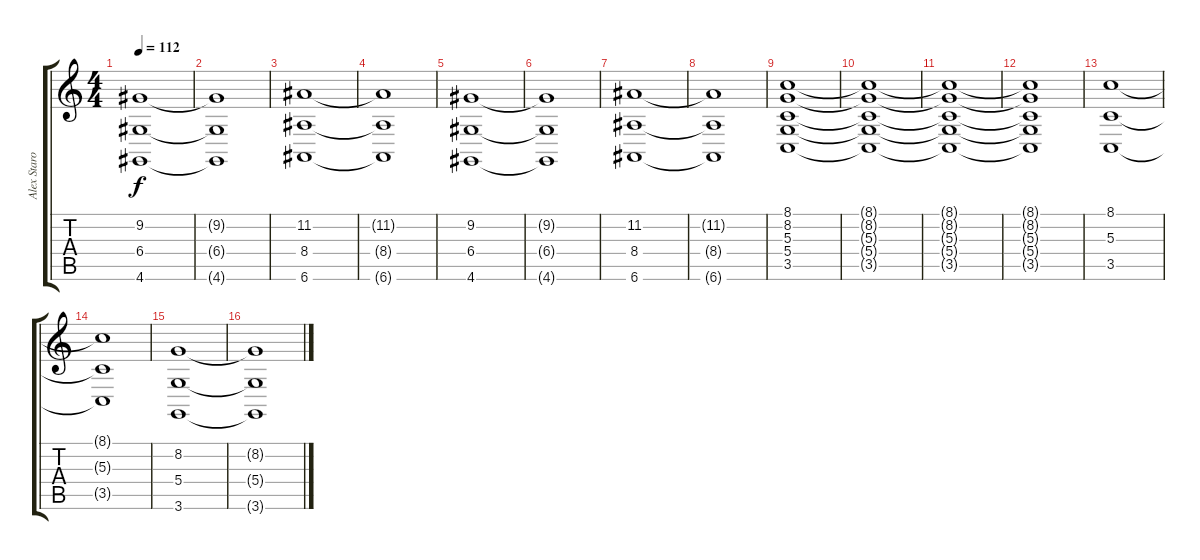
\track ("Alex Staropoli - String Ensemble" "Alex Staro") {instrument stringensemble2}
\staff {score tabs}
\tuning (E4 B3 G3 D3 A2 E2) {hide}
\ts (4 4)
\tempo 112
\clef g2
\ks c
(9.2 6.4 4.6).1{dy f} |
(9.2{t} 6.4{t} 4.6{t}).1 |
(11.2 8.4 6.6).1 |
(11.2{t} 8.4{t} 6.6{t}).1 |
(9.2 6.4 4.6).1 |
(9.2{t} 6.4{t} 4.6{t}).1 |
(11.2 8.4 6.6).1 |
(11.2{t} 8.4{t} 6.6{t}).1 |
(8.1 8.2 5.3 5.4 3.5).1 |
(8.1{t} 8.2{t} 5.3{t} 5.4{t} 3.5{t}).1 |
(8.1{t} 8.2{t} 5.3{t} 5.4{t} 3.5{t}).1 |
(8.1{t} 8.2{t} 5.3{t} 5.4{t} 3.5{t}).1 |
(8.1 5.3 3.5).1 |
(8.1{t} 5.3{t} 3.5{t}).1 |
(8.2 5.4 3.6).1 |
(8.2{t} 5.4{t} 3.6{t}).1
